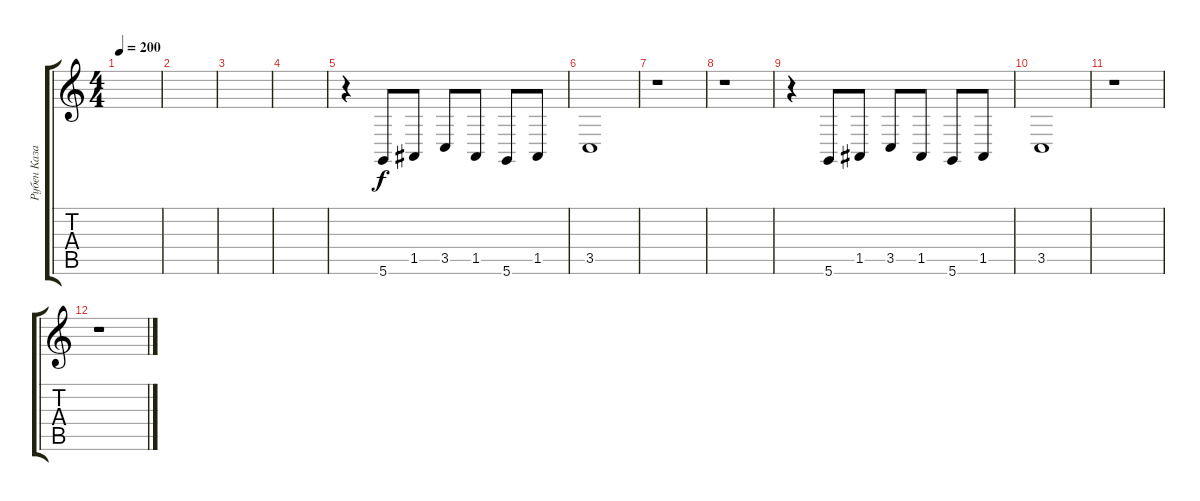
\track ("Рубен Казарьян" "Рубен Каза") {instrument synthbrass1}
\staff {score tabs}
\tuning (E4 B3 G3 D3 A2 D2) {hide}
\ts (4 4)
\tempo 200
\clef g2
\ks c
|
|
|
|
r.4 5.6.8 1.5.8 3.5.8 1.5.8 5.6.8 1.5.8 |
3.5.1 |
r.1 |
r.1 |
r.4 5.6.8 1.5.8 3.5.8 1.5.8 5.6.8 1.5.8 |
3.5.1 |
r.1 |
r.1
